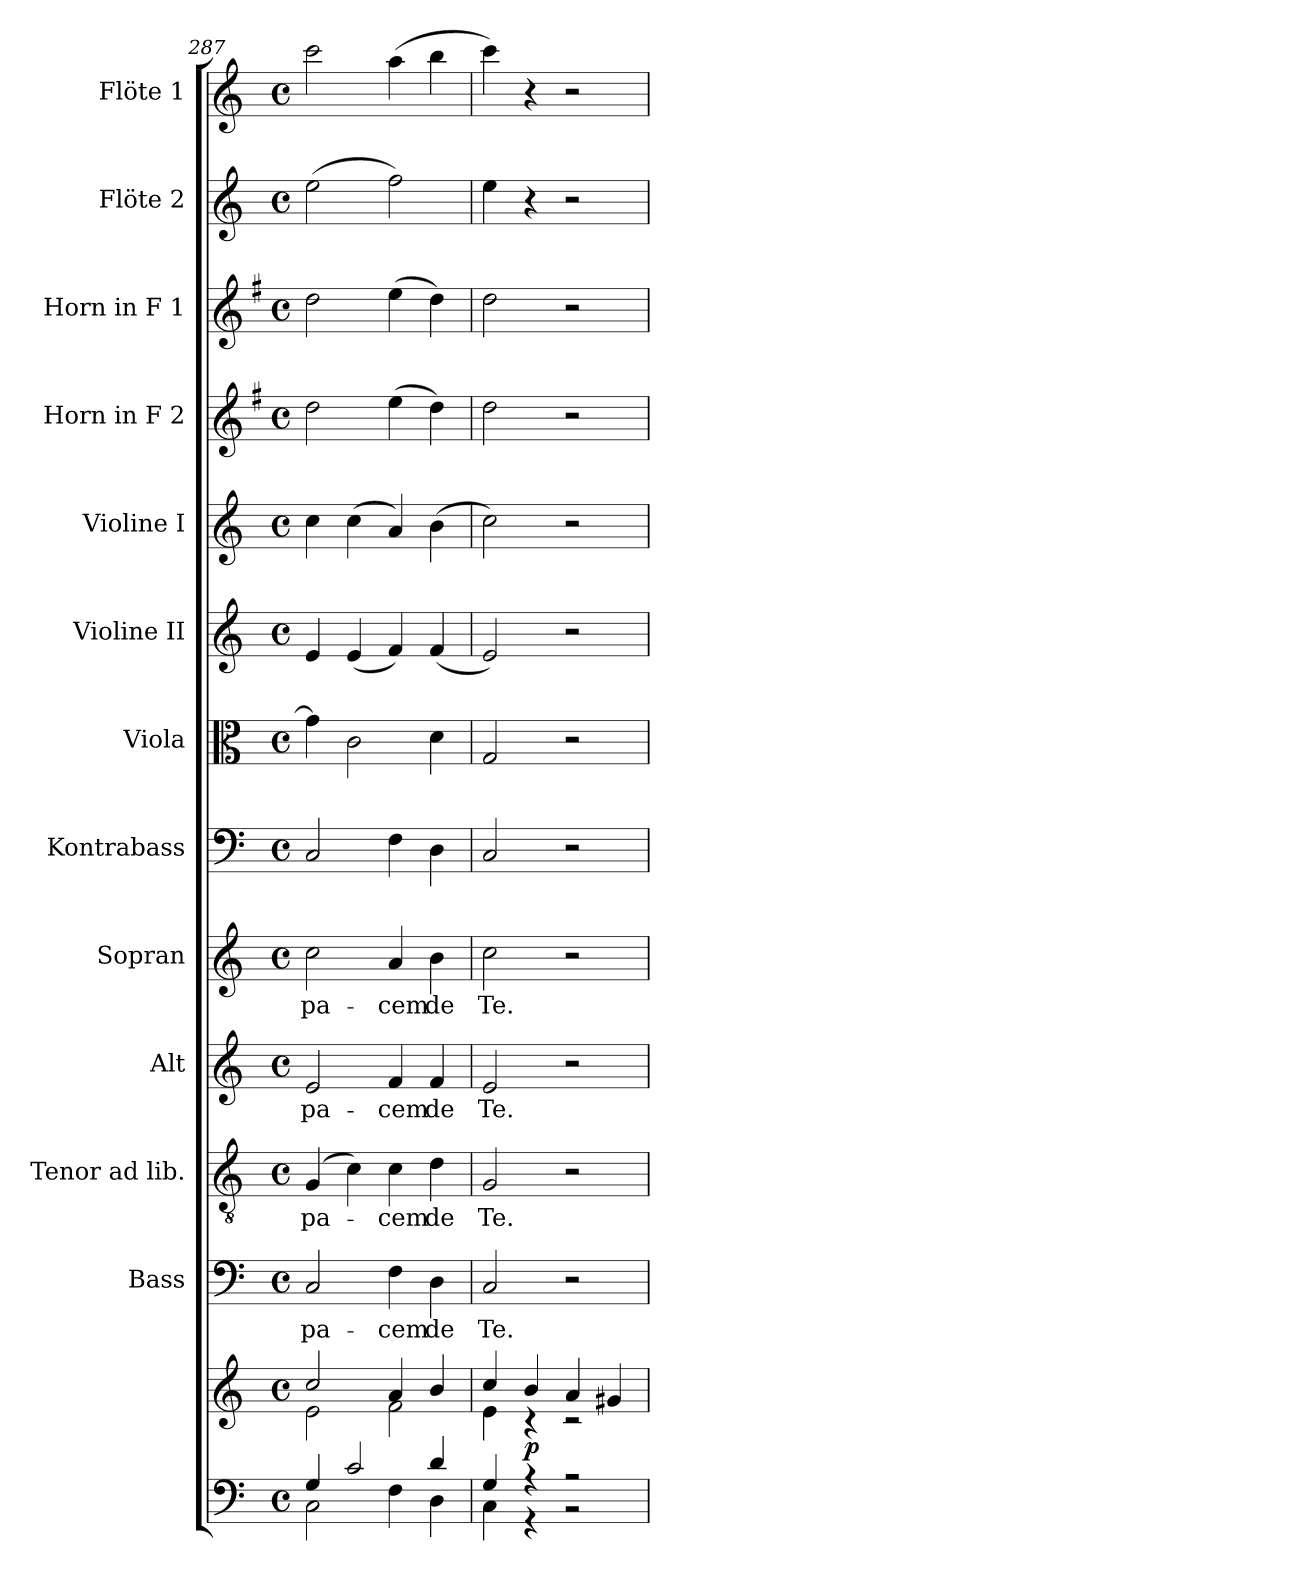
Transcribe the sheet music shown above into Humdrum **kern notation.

**kern	**kern	**dynam	**kern	**text	**kern	**text	**kern	**text	**kern	**text	**kern	**kern	**kern	**kern	**kern	**kern	**kern	**kern
*part13	*part13	*part13	*part12	*part12	*part11	*part11	*part10	*part10	*part9	*part9	*part8	*part7	*part6	*part5	*part4	*part3	*part2	*part1
*staff14	*staff13	*staff13/14	*staff12	*staff12	*staff11	*staff11	*staff10	*staff10	*staff9	*staff9	*staff8	*staff7	*staff6	*staff5	*staff4	*staff3	*staff2	*staff1
*	*	*	*I"Bass	*	*I"Tenor ad lib.	*	*I"Alt	*	*I"Sopran	*	*I"Kontrabass	*I"Viola	*I"Violine II	*I"Violine I	*I"Horn in F 2	*I"Horn in F 1	*I"Flöte 2	*I"Flöte 1
*	*	*	*I'B.	*	*I'T.	*	*I'A.	*	*I'S.	*	*I'Kb.	*I'Vla.	*I'Vl. II	*I'Vl. I	*	*	*I'Fl. 2	*I'Fl. 1
*clefF4	*clefG2	*	*clefF4	*	*clefGv2	*	*clefG2	*	*clefG2	*	*clefF4	*clefC3	*clefG2	*clefG2	*clefG2	*clefG2	*clefG2	*clefG2
*	*	*	*	*	*	*	*	*	*	*	*ITrd7c12	*	*	*	*ITrd4c7	*ITrd4c7	*	*
*k[]	*k[]	*	*k[]	*	*k[]	*	*k[]	*	*k[]	*	*k[]	*k[]	*k[]	*k[]	*k[]	*k[]	*k[]	*k[]
*C:	*C:	*	*C:	*	*C:	*	*C:	*	*C:	*	*C:	*C:	*C:	*C:	*C:	*C:	*C:	*C:
*M4/4	*M4/4	*	*M4/4	*	*M4/4	*	*M4/4	*	*M4/4	*	*M4/4	*M4/4	*M4/4	*M4/4	*M4/4	*M4/4	*M4/4	*M4/4
*met(c)	*met(c)	*	*met(c)	*	*met(c)	*	*met(c)	*	*met(c)	*	*met(c)	*met(c)	*met(c)	*met(c)	*met(c)	*met(c)	*met(c)	*met(c)
=287	=287	=287	=287	=287	=287	=287	=287	=287	=287	=287	=287	=287	=287	=287	=287	=287	=287	=287
*^	*^	*	*	*	*	*	*	*	*	*	*	*	*	*	*	*	*	*
!	!	!	!	!	!	!LO:LY:b	!	!LO:LY:b	!	!LO:LY:b	!	!LO:LY:b	!	!	!	!	!	!	!	!
4G/	2C\	2cc/	2e\	.	2C/	pa-	(4G/	pa-	2e/	pa-	2cc\	pa-	2CC/	4g\]	4e/	4cc\	2g\	2g\	(>2ee\	2ccc\
2c/	.	.	.	.	.	.	4c\)	.	.	.	.	.	.	2c\	(<4e/	(>4cc\	.	.	.	.
!	!	!	!	!	!	!LO:LY:b	!	!LO:LY:b	!	!LO:LY:b	!	!LO:LY:b	!	!	!	!	!	!	!	!
.	4F\	4a/	2f\	.	4F\	-cem	4c\	-cem	4f/	-cem	4a/	-cem	4FF\	.	4f/)	4a/)	(>4a\	(>4a\	2ff\)	(>4aa\
!	!	!	!	!	!	!LO:LY:b	!	!LO:LY:b	!	!LO:LY:b	!	!LO:LY:b	!	!	!	!	!	!	!	!
4d/	4D\	4b/	.	.	4D\	de	4d\	de	4f/	de	4b\	de	4DD\	4d\	(<4f/	(>4b\	4g\)	4g\)	.	4bb\
=288	=288	=288	=288	=288	=288	=288	=288	=288	=288	=288	=288	=288	=288	=288	=288	=288	=288	=288	=288	=288
!	!	!	!	!	!	!LO:LY:b	!	!LO:LY:b	!	!LO:LY:b	!	!LO:LY:b	!	!	!	!	!	!	!	!
4G/	4C\	4cc/	4e\	.	2C/	Te.	2G/	Te.	2e/	Te.	2cc\	Te.	2CC/	2G/	2e/)	2cc\)	2g\	2g\	4ee\	4ccc\)
!	!	!	!	!LO:DY:b	!	!	!	!	!	!	!	!	!	!	!	!	!	!	!	!
4r	4r	4b/	4rc	p	.	.	.	.	.	.	.	.	.	.	.	.	.	.	4r	4r
2r	2r	4a/	2rc	.	2r	.	2r	.	2r	.	2r	.	2r	2r	2r	2r	2r	2r	2r	2r
.	.	4g#X/	.	.	.	.	.	.	.	.	.	.	.	.	.	.	.	.	.	.
*v	*v	*	*	*	*	*	*	*	*	*	*	*	*	*	*	*	*	*	*	*
*	*v	*v	*	*	*	*	*	*	*	*	*	*	*	*	*	*	*	*	*
=	=	=	=	=	=	=	=	=	=	=	=	=	=	=	=	=	=	=
*-	*-	*-	*-	*-	*-	*-	*-	*-	*-	*-	*-	*-	*-	*-	*-	*-	*-	*-
